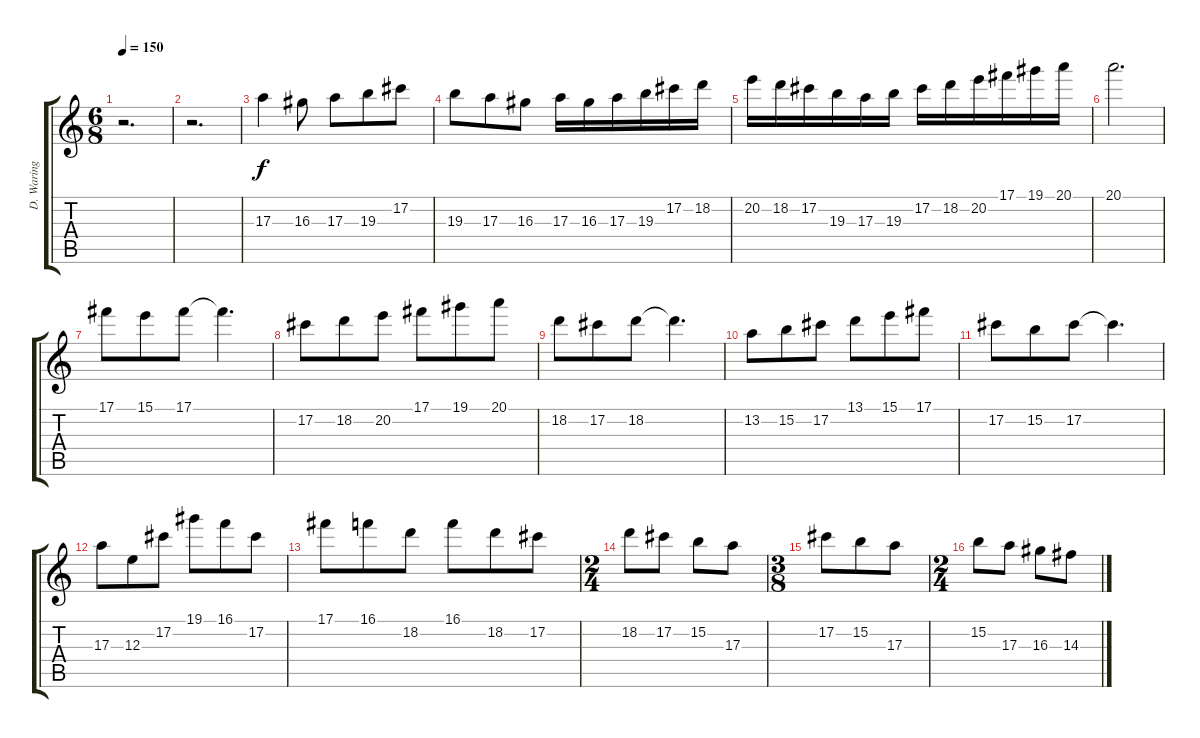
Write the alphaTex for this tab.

\track ("D. Waring Lead Gtr." "D. Waring ") {instrument electricguitarclean}
\staff {score tabs}
\tuning (Db4 Ab3 E3 B2 Gb2 Db2) {hide}
\ts (6 8)
\tempo 150
\clef g2
\ks c
r.2{d dy f} |
r.2{d} |
17.3.4{volume 16 balance 8 instrument distortionguitar} 16.3.8 17.3.8 19.3.8 17.2.8 |
19.3.8 17.3.8 16.3.8 17.3.16 16.3.16 17.3.16 19.3.16 17.2.16 18.2.16 |
20.2.16 18.2.16 17.2.16 19.3.16 17.3.16 19.3.16 17.2.16 18.2.16 20.2.16 17.1.16 19.1.16 20.1.16 |
20.1.2{d} |
17.1.8 15.1.8 17.1.8 17.1{t}.4{d} |
17.2.8 18.2.8 20.2.8 17.1.8 19.1.8 20.1.8 |
18.2.8 17.2.8 18.2.8 18.2{t}.4{d} |
13.2.8 15.2.8 17.2.8 13.1.8 15.1.8 17.1.8 |
17.2.8 15.2.8 17.2.8 17.2{t}.4{d} |
17.3.8 12.3.8 17.2.8 19.1.8 16.1.8 17.2.8 |
17.1.8 16.1.8 18.2.8 16.1.8 18.2.8 17.2.8 |
\ts (2 4)
18.2.8 17.2.8 15.2.8 17.3.8 |
\ts (3 8)
17.2.8 15.2.8 17.3.8 |
\ts (2 4)
15.2.8 17.3.8 16.3.8 14.3.8
